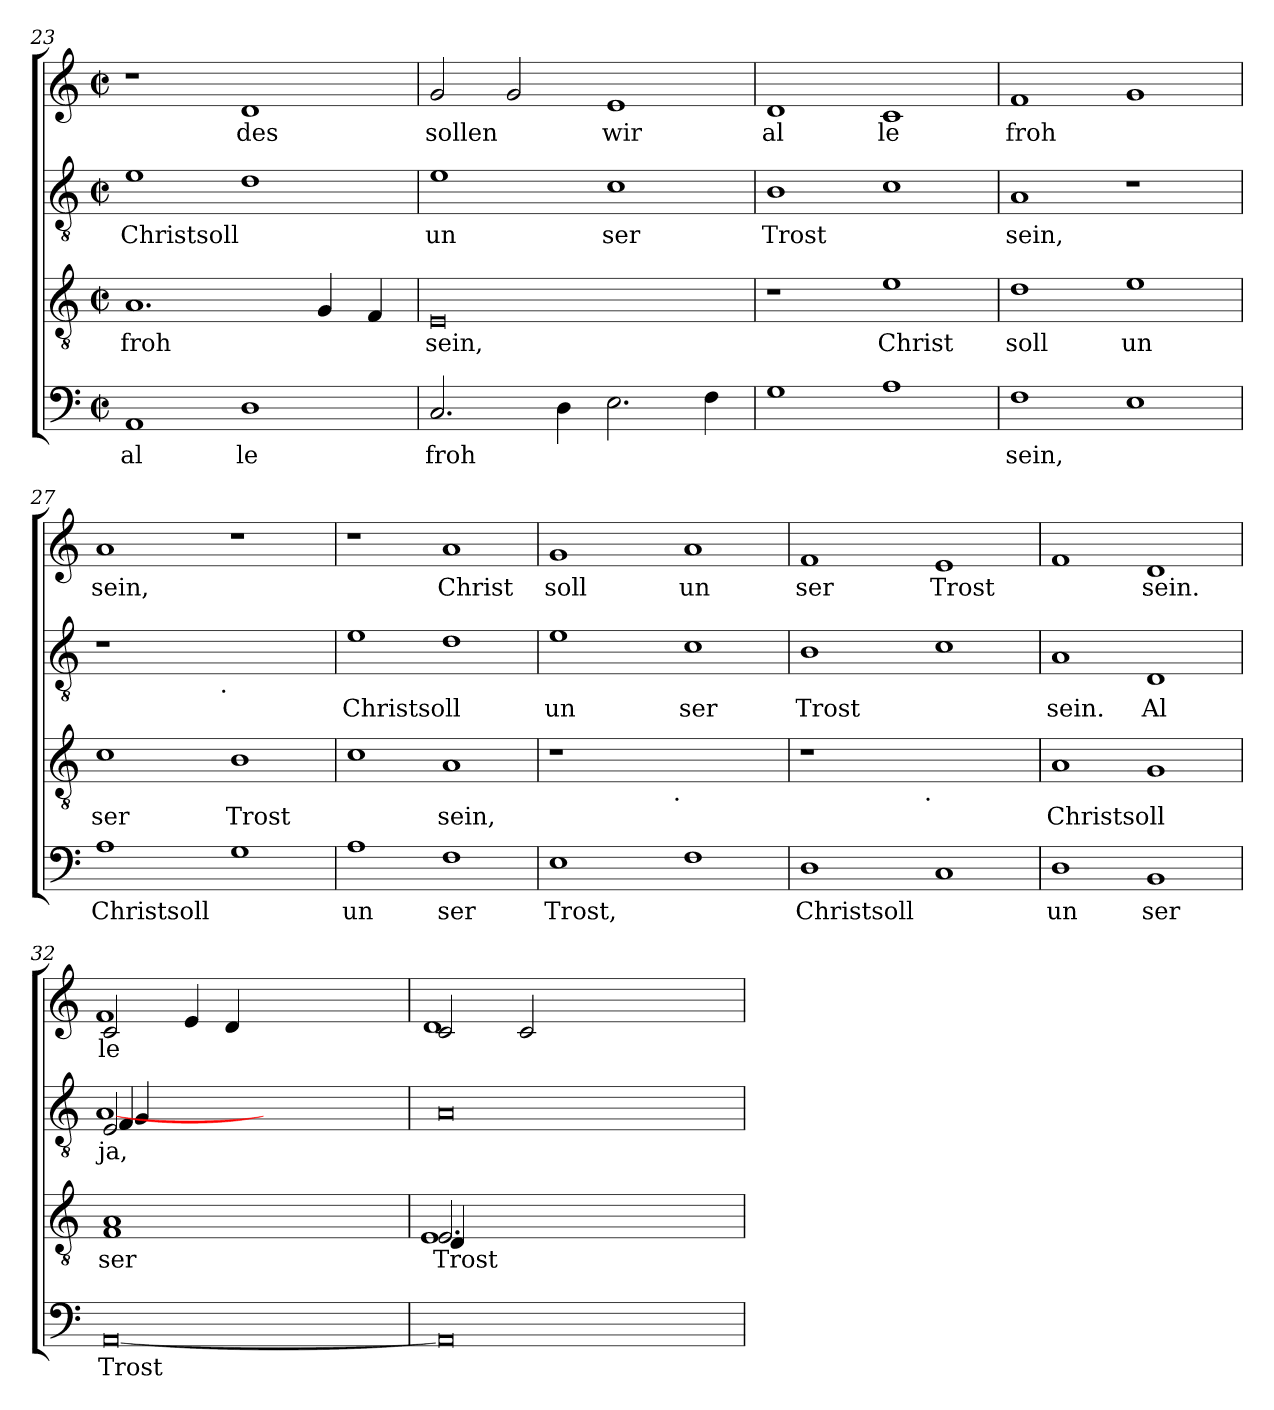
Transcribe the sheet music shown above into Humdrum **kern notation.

**kern	**text	**kern	**text	**kern	**text	**kern	**text
*part4	*part4	*part3	*part3	*part2	*part2	*part1	*part1
*staff4	*staff4	*staff3	*staff3	*staff2	*staff2	*staff1	*staff1
*clefF4	*	*clefGv2	*	*clefGv2	*	*clefG2	*
*k[]	*	*k[]	*	*k[]	*	*k[]	*
*C:	*	*C:	*	*C:	*	*C:	*
*M2/2	*	*M2/2	*	*M2/2	*	*M2/2	*
*met(c|)	*	*met(c|)	*	*met(c|)	*	*met(c|)	*
=23	=23	=23	=23	=23	=23	=23	=23
!	!LO:LY:b	!	!LO:LY:b	!	!LO:LY:b	!	!
1AA	al	1.A	froh	1e	Christsoll	1r	.
!	!LO:LY:b	!	!	!	!	!	!LO:LY:b
1D	le	.	.	1d	.	1d	des
.	.	4G/	.	.	.	.	.
.	.	4F/	.	.	.	.	.
=24	=24	=24	=24	=24	=24	=24	=24
!	!LO:LY:b	!	!LO:LY:b	!	!LO:LY:b	!	!LO:LY:b
2.C/	froh	0E	sein,	1e	un	2g/	sollen
.	.	.	.	.	.	2g/	.
4D\	.	.	.	.	.	.	.
!	!	!	!	!	!LO:LY:b	!	!LO:LY:b
2.E\	.	.	.	1c	ser	1e	wir
4F\	.	.	.	.	.	.	.
=25	=25	=25	=25	=25	=25	=25	=25
!	!	!	!	!	!LO:LY:b	!	!LO:LY:b
1G	.	1r	.	1B	Trost	1d	al
!	!	!	!LO:LY:b	!	!	!	!LO:LY:b
1A	.	1e	Christ	1c	.	1c	le
=26	=26	=26	=26	=26	=26	=26	=26
!	!LO:LY:b	!	!LO:LY:b	!	!LO:LY:b	!	!LO:LY:b
1F	sein,	1d	soll	1A	sein,	1f	froh
!	!	!	!LO:LY:b	!	!	!	!
1E	.	1e	un	1r	.	1g	.
=27	=27	=27	=27	=27	=27	=27	=27
!	!LO:LY:b	!	!LO:LY:b	!	!	!	!LO:LY:b
*	*	*	*	*^	*	*	*
1A	Christsoll	1c	ser	1r	2ryy	.	1a	sein,
.	.	.	.	.	4...ryy	.	.	.
!	!	!	!	!	!LO:TX:b:t=.	!	!	!
.	.	.	.	.	1ryy	.	.	.
!	!	!	!LO:LY:b	!	!	!	!	!
1G	.	1B	Trost	1ryy	.	.	1r	.
.	.	.	.	.	32ryy	.	.	.
=28	=28	=28	=28	=28	=28	=28	=28	=28
!	!LO:LY:b	!	!	!	!	!LO:LY:b	!	!
*	*	*	*	*v	*v	*	*	*
1A	un	1c	.	1e	Christsoll	1r	.
!	!LO:LY:b	!	!LO:LY:b	!	!	!	!LO:LY:b
1F	ser	1A	sein,	1d	.	1a	Christ
!!LO:LB:g=z
=29	=29	=29	=29	=29	=29	=29	=29
!	!LO:LY:b	!	!	!	!LO:LY:b	!	!LO:LY:b
*	*	*^	*	*	*	*	*
1E	Trost,	1r	2ryy	.	1e	un	1g	soll
.	.	.	4...ryy	.	.	.	.	.
!	!	!	!LO:TX:b:t=.	!	!	!	!	!
.	.	.	1ryy	.	.	.	.	.
!	!	!	!	!	!	!LO:LY:b	!	!LO:LY:b
1F	.	1ryy	.	.	1c	ser	1a	un
.	.	.	32ryy	.	.	.	.	.
=30	=30	=30	=30	=30	=30	=30	=30	=30
!	!LO:LY:b	!	!	!	!	!LO:LY:b	!	!LO:LY:b
1D	Christsoll	1r	2ryy	.	1B	Trost	1f	ser
.	.	.	4...ryy	.	.	.	.	.
!	!	!	!LO:TX:b:t=.	!	!	!	!	!
.	.	.	1ryy	.	.	.	.	.
!	!	!	!	!	!	!	!	!LO:LY:b
1C	.	1ryy	.	.	1c	.	1e	Trost
.	.	.	32ryy	.	.	.	.	.
=31	=31	=31	=31	=31	=31	=31	=31	=31
!	!LO:LY:b	!	!	!LO:LY:b	!	!LO:LY:b	!	!
*	*	*v	*v	*	*	*	*	*
1D	un	1A	Christsoll	1A	sein.	1f	.
!	!LO:LY:b	!	!	!	!LO:LY:b	!	!LO:LY:b
1BB	ser	1G	.	1D	Al	1d	sein.
=32	=32	=32	=32	=32	=32	=32	=32
!	!LO:LY:b	!	!LO:LY:b	!	!LO:LY:b	!	!
*	*	*	*	*^	*	*	*
!	!	!	!	!	!	!LO:LY:b	!	!
*	*	*	*	*^	*^	*	*	*
!	!	!	!	!	!	!	!	!LO:LY:b	!	!LO:LY:b
*	*	*	*	*	*	*	*	*	*^	*
!	!	!	!	!	!	!	!	!	!	!	!LO:LY:b
[<0AA	Trost	1F 1A	-ser	2E/	4F/	4G/	[<1A	ja,	2c/	1f	le
.	.	.	.	.	1ryy	1ryy	.	.	.	.	.
.	.	.	.	1ryy	.	.	.	.	4e/	.	.
.	.	.	.	.	.	.	.	.	4d/	.	.
.	.	1ryy	.	.	.	.	1ryy	.	1ryy	1ryy	.
.	.	.	.	.	2.ryy	2.ryy	.	.	.	.	.
.	.	.	.	2ryy	.	.	.	.	.	.	.
*	*	*	*	*v	*v	*v	*v	*	*	*	*
=33	=33	=33	=33	=33	=33	=33	=33	=33
!	!	!	!LO:LY:b	!	!	!	!	!
*	*	*^	*	*	*	*	*	*
*	*	*	*^	*	*	*	*	*	*
0AA]	.	2.E/	4D/	1E	Trost	0A	.	2c/	1d	.
.	.	.	1ryy	.	.	.	.	.	.	.
.	.	.	.	.	.	.	.	2c/	.	.
.	.	1ryy	.	.	.	.	.	.	.	.
.	.	.	.	1ryy	.	.	.	1ryy	1ryy	.
.	.	.	2.ryy	.	.	.	.	.	.	.
.	.	4ryy	.	.	.	.	.	.	.	.
*	*	*v	*v	*v	*	*	*	*v	*v	*
=	=	=	=	=	=	=	=
*-	*-	*-	*-	*-	*-	*-	*-
